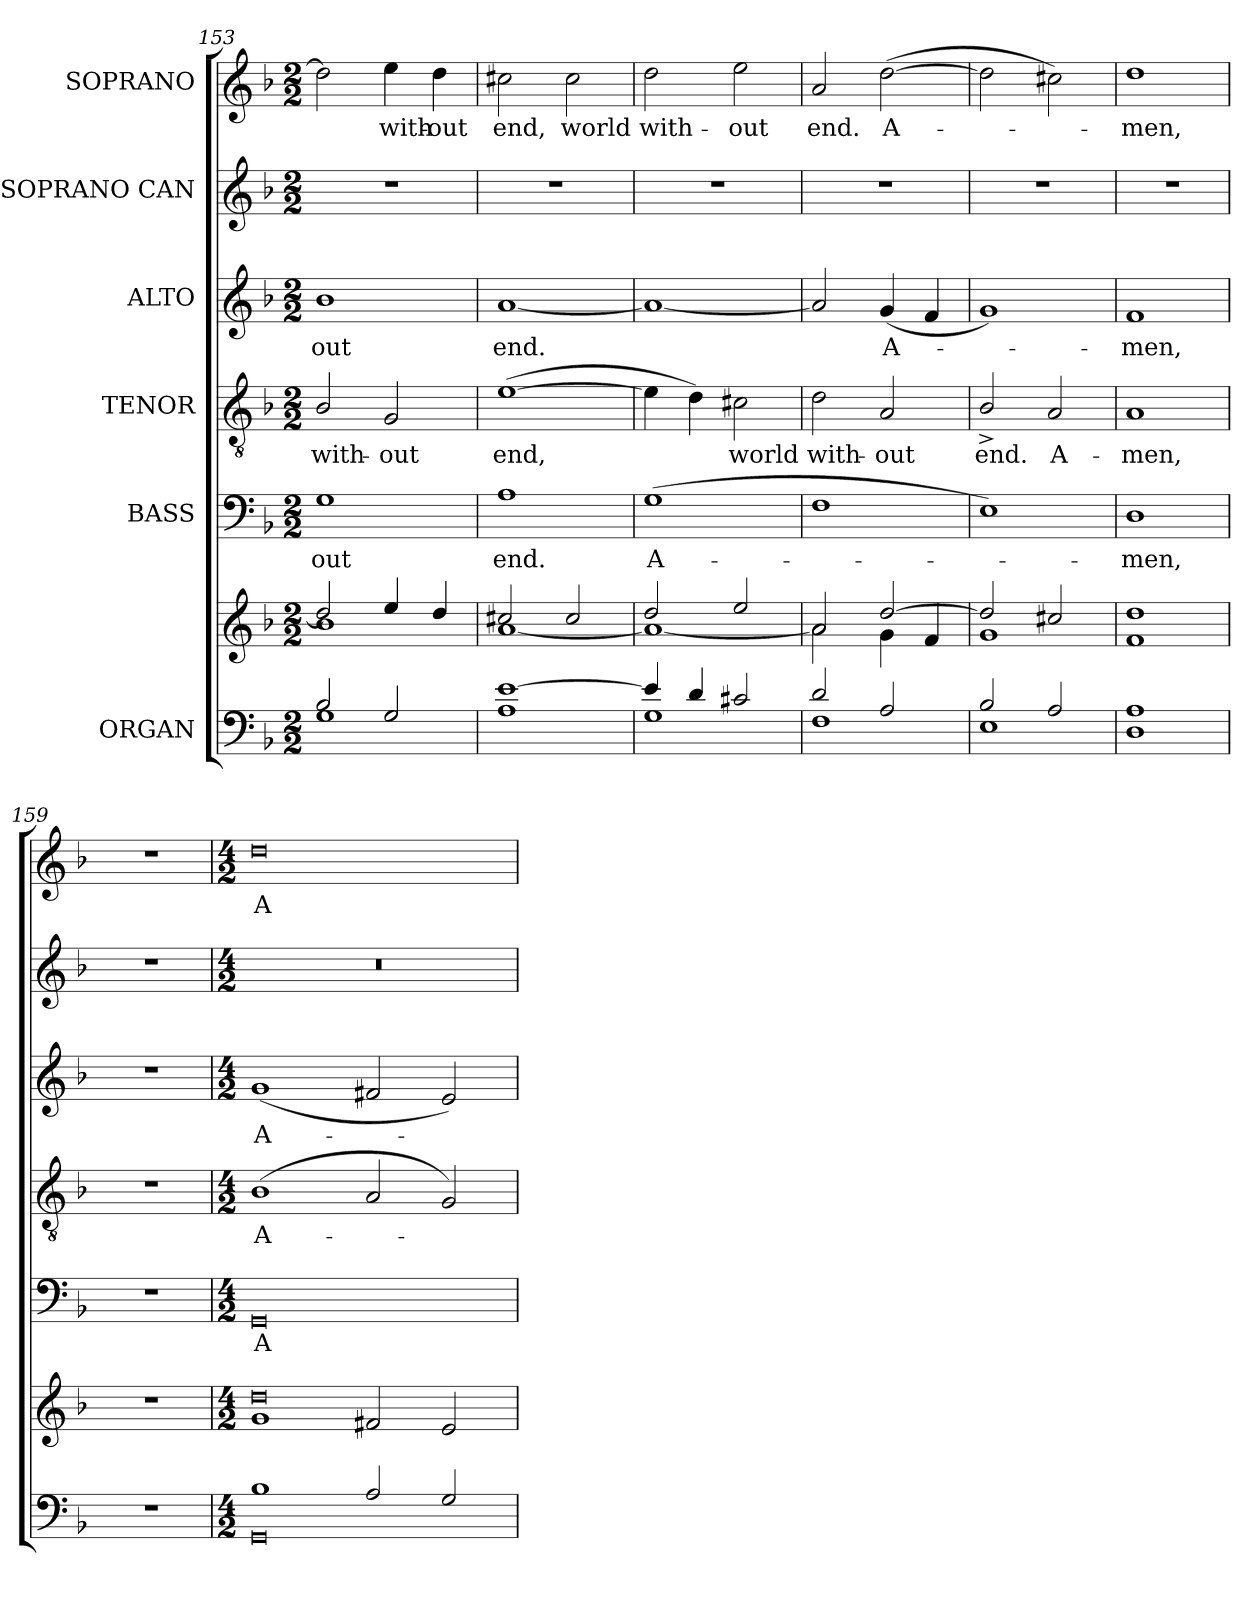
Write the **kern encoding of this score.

**kern	**kern	**kern	**text	**kern	**text	**kern	**text	**kern	**kern	**text
*part6	*part6	*part5	*part5	*part4	*part4	*part3	*part3	*part2	*part1	*part1
*staff7	*staff6	*staff5	*staff5	*staff4	*staff4	*staff3	*staff3	*staff2	*staff1	*staff1
*I"ORGAN	*	*I"BASS	*	*I"TENOR	*	*I"ALTO	*	*I"SOPRANO CAN	*I"SOPRANO	*
*clefF4	*clefG2	*clefF4	*	*clefGv2	*	*clefG2	*	*clefG2	*clefG2	*
*	*	*	*	*ITrd7c12	*	*	*	*	*	*
*k[b-]	*k[b-]	*k[b-]	*	*k[b-]	*	*k[b-]	*	*k[b-]	*k[b-]	*
*d:	*d:	*d:	*	*d:	*	*d:	*	*d:	*d:	*
*M2/2	*M2/2	*M2/2	*	*M2/2	*	*M2/2	*	*M2/2	*M2/2	*
=153	=153	=153	=153	=153	=153	=153	=153	=153	=153	=153
*^	*^	*	*	*	*	*	*	*	*	*
!	!	!	!	!	!LO:LY:b:color=#000000	!	!	!	!	!	!	!
!	!	!	!	!	!	!	!LO:LY:b:color=#000000	!	!	!	!	!
!	!	!	!	!	!	!	!	!	!LO:LY:b:color=#000000	!	!	!
2B-i/	1Gi	2ddi/]	1b-i	1Gi	-out	2BB-i/	with-	1b-i	-out	1r	2ddi\]	.
!	!	!	!	!	!	!	!LO:LY:b:color=#000000	!	!	!	!	!
!	!	!	!	!	!	!	!	!	!	!	!	!LO:LY:b:color=#000000
2Gi/	.	4eei/	.	.	.	2GGi/	-out	.	.	.	4eei\	with-
!	!	!	!	!	!	!	!	!	!	!	!	!LO:LY:b:color=#000000
.	.	4ddi/	.	.	.	.	.	.	.	.	4ddi\	-out
*v	*v	*	*	*	*	*	*	*	*	*	*	*
!!LO:PB:g=z
=154	=154	=154	=154	=154	=154	=154	=154	=154	=154	=154	=154
!	!	!	!	!LO:LY:b:color=#000000	!	!	!	!	!	!	!
!	!	!	!	!	!	!LO:LY:b:color=#000000	!	!	!	!	!
!	!	!	!	!	!	!	!	!LO:LY:b:color=#000000	!	!	!
!	!	!	!	!	!	!	!	!	!	!	!LO:LY:b:color=#000000
1Ai [1ei	2cc#Xi/	[1ai	1Ai	end.	([1Ei	end,	[1ai	end.	1r	2cc#Xi\	end,
!	!	!	!	!	!	!	!	!	!	!	!LO:LY:b:color=#000000
.	2cc#i/	.	.	.	.	.	.	.	.	2cc#i\	world
=155	=155	=155	=155	=155	=155	=155	=155	=155	=155	=155	=155
*^	*	*	*	*	*	*	*	*	*	*	*
!	!	!	!	!	!LO:LY:b:color=#000000	!	!	!	!	!	!	!
!	!	!	!	!	!	!	!	!	!	!	!	!LO:LY:b:color=#000000
4ei/]	1Gi	2ddi/	1ai_	(1Gi	A-	4Ei\]	.	1ai_	.	1r	2ddi\	with-
4di/	.	.	.	.	.	4Di\)	.	.	.	.	.	.
!	!	!	!	!	!	!	!LO:LY:b:color=#000000	!	!	!	!	!
!	!	!	!	!	!	!	!	!	!	!	!	!LO:LY:b:color=#000000
2c#Xi/	.	2eei/	.	.	.	2C#Xi\	world	.	.	.	2eei\	-out
=156	=156	=156	=156	=156	=156	=156	=156	=156	=156	=156	=156	=156
!	!	!	!	!	!	!	!LO:LY:b:color=#000000	!	!	!	!	!
!	!	!	!	!	!	!	!	!	!	!	!	!LO:LY:b:color=#000000
2di/	1Fi	2ai/]	2ai\	1Fi	.	2Di\	with-	2ai/]	.	1r	2ai/	end.
!	!	!	!	!	!	!	!LO:LY:b:color=#000000	!	!	!	!	!
!	!	!	!	!	!	!	!	!	!LO:LY:b:color=#000000	!	!	!
!	!	!	!	!	!	!	!	!	!	!	!	!LO:LY:b:color=#000000
2Ai/	.	[2ddi/	4gi\	.	.	2AAi/	-out	(4gi/	A-	.	([2ddi\	A-
.	.	.	4fi/	.	.	.	.	4fi/	.	.	.	.
=157	=157	=157	=157	=157	=157	=157	=157	=157	=157	=157	=157	=157
!	!	!	!	!	!	!	!LO:LY:b:color=#000000	!	!	!	!	!
2B-i/	1Ei	2ddi/]	1gi	1Ei)	.	2BB-^i/	end.	1gi)	.	1r	2ddi\]	.
!	!	!	!	!	!	!	!LO:LY:b:color=#000000	!	!	!	!	!
2Ai/	.	2cc#Xi/	.	.	.	2AAi/	A-	.	.	.	2cc#Xi\)	.
*v	*v	*	*	*	*	*	*	*	*	*	*	*
*	*v	*v	*	*	*	*	*	*	*	*	*
=158	=158	=158	=158	=158	=158	=158	=158	=158	=158	=158
!	!	!	!LO:LY:b:color=#000000	!	!	!	!	!	!	!
!	!	!	!	!	!LO:LY:b:color=#000000	!	!	!	!	!
!	!	!	!	!	!	!	!LO:LY:b:color=#000000	!	!	!
!	!	!	!	!	!	!	!	!	!	!LO:LY:b:color=#000000
1Di 1Ai	1fi 1ddi	1Di	-men,	1AAi	-men,	1fi	-men,	1r	1ddi	-men,
=159	=159	=159	=159	=159	=159	=159	=159	=159	=159	=159
1r	1r	1r	.	1r	.	1r	.	1r	1r	.
=160	=160	=160	=160	=160	=160	=160	=160	=160	=160	=160
*M4/2	*M4/2	*M4/2	*	*M4/2	*	*M4/2	*	*M4/2	*M4/2	*
*^	*^	*	*	*	*	*	*	*	*	*
!	!	!	!	!	!LO:LY:b:color=#000000	!	!	!	!	!	!	!
!	!	!	!	!	!	!	!LO:LY:b:color=#000000	!	!	!	!	!
!	!	!	!	!	!	!	!	!	!LO:LY:b:color=#000000	!LO:N:vis=1	!	!
!	!	!	!	!	!	!	!	!	!	!	!	!LO:LY:b:color=#000000
1B-i	0GGi	0ddi	1gi	0GGi	A-	(1BB-i	A-	(1gi	A-	0r	0ddi	A-
2Ai/	.	.	2f#Xi/	.	.	2AAi/	.	2f#Xi/	.	.	.	.
2Gi/	.	.	2ei/	.	.	2GGi/)	.	2ei/)	.	.	.	.
*v	*v	*	*	*	*	*	*	*	*	*	*	*
*	*v	*v	*	*	*	*	*	*	*	*	*
=	=	=	=	=	=	=	=	=	=	=
*-	*-	*-	*-	*-	*-	*-	*-	*-	*-	*-
